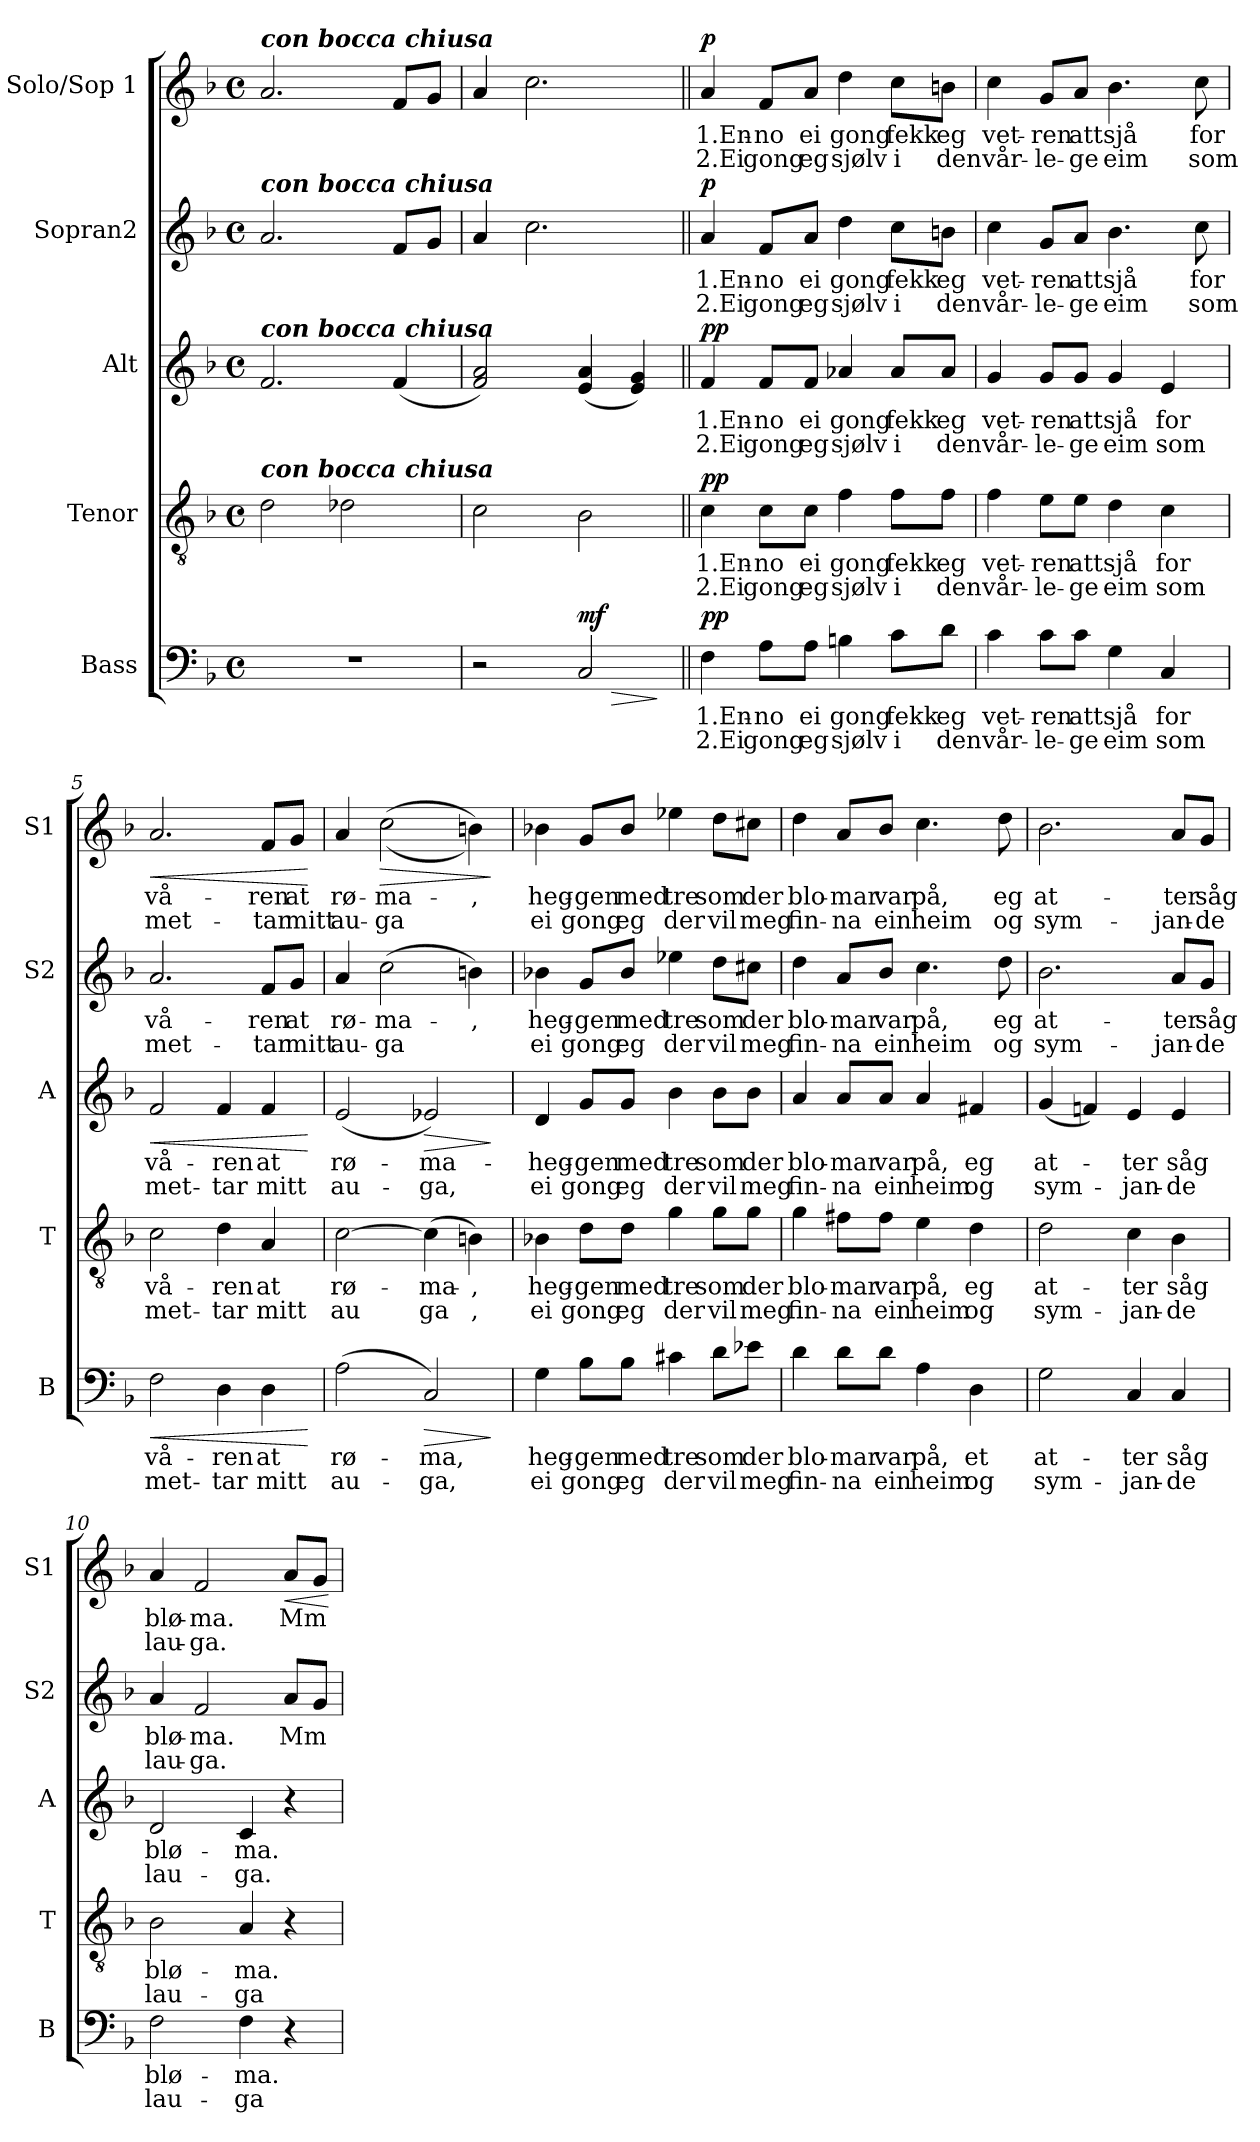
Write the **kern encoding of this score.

**kern	**text	**text	**dynam	**kern	**text	**text	**dynam	**kern	**text	**text	**dynam	**kern	**text	**text	**dynam	**kern	**text	**text	**dynam
*part5	*part5	*part5	*part5	*part4	*part4	*part4	*part4	*part3	*part3	*part3	*part3	*part2	*part2	*part2	*part2	*part1	*part1	*part1	*part1
*staff5	*staff5	*staff5	*staff5	*staff4	*staff4	*staff4	*staff4	*staff3	*staff3	*staff3	*staff3	*staff2	*staff2	*staff2	*staff2	*staff1	*staff1	*staff1	*staff1
*I"Bass	*	*	*	*I"Tenor	*	*	*	*I"Alt	*	*	*	*I"Sopran2	*	*	*	*I"Solo/Sop 1	*	*	*
*I'B	*	*	*	*I'T	*	*	*	*I'A	*	*	*	*I'S2	*	*	*	*I'S1	*	*	*
*clefF4	*	*	*	*clefGv2	*	*	*	*clefG2	*	*	*	*clefG2	*	*	*	*clefG2	*	*	*
*k[b-]	*	*	*	*k[b-]	*	*	*	*k[b-]	*	*	*	*k[b-]	*	*	*	*k[b-]	*	*	*
*M4/4	*	*	*	*M4/4	*	*	*	*M4/4	*	*	*	*M4/4	*	*	*	*M4/4	*	*	*
*met(c)	*	*	*	*met(c)	*	*	*	*met(c)	*	*	*	*met(c)	*	*	*	*met(c)	*	*	*
*MM64	*	*	*	*MM64	*	*	*	*MM64	*	*	*	*MM64	*	*	*	*MM64	*	*	*
=1	=1	=1	=1	=1	=1	=1	=1	=1	=1	=1	=1	=1	=1	=1	=1	=1	=1	=1	=1
!	!	!	!	!	!	!	!	!	!	!	!	!	!	!	!	!LO:TX:a:Bi:t=con bocca chiusa	!	!	!
!	!	!	!	!	!	!	!	!	!	!	!	!LO:TX:a:Bi:t=con bocca chiusa	!	!	!	!	!	!	!
!	!	!	!	!	!	!	!	!LO:TX:a:Bi:t=con bocca chiusa	!	!	!	!	!	!	!	!	!	!	!
!	!	!	!	!LO:TX:a:Bi:t=con bocca chiusa	!	!	!	!	!	!	!	!	!	!	!	!	!	!	!
1r	.	.	.	2d\	.	.	.	2.f/	.	.	.	2.a/	.	.	.	2.a/	.	.	.
.	.	.	.	2d-X\	.	.	.	.	.	.	.	.	.	.	.	.	.	.	.
.	.	.	.	.	.	.	.	(4f/	.	.	.	8f/L	.	.	.	8f/L	.	.	.
.	.	.	.	.	.	.	.	.	.	.	.	8g/J	.	.	.	8g/J	.	.	.
=2	=2	=2	=2	=2	=2	=2	=2	=2	=2	=2	=2	=2	=2	=2	=2	=2	=2	=2	=2
2r	.	.	.	2c\	.	.	.	2f/ 2a/)	.	.	.	4a/	.	.	.	4a/	.	.	.
.	.	.	.	.	.	.	.	.	.	.	.	2.cc\	.	.	.	2.cc\	.	.	.
!	!	!	!LO:HP:b	!	!	!	!	!	!	!	!	!	!	!	!	!	!	!	!
!	!	!	!LO:DY:n=1:a	!	!	!	!	!	!	!	!	!	!	!	!	!	!	!	!
2C/	.	.	> mf	2B-\	.	.	.	(4e/ 4a/	.	.	.	.	.	.	.	.	.	.	.
.	.	.	.	.	.	.	.	4e/ 4g/)	.	.	.	.	.	.	.	.	.	.	.
.	.	.	]	.	.	.	.	.	.	.	.	.	.	.	.	.	.	.	.
=3||	=3||	=3||	=3||	=3||	=3||	=3||	=3||	=3||	=3||	=3||	=3||	=3||	=3||	=3||	=3||	=3||	=3||	=3||	=3||
!	!	!	!LO:DY:a	!	!	!	!LO:DY:a	!	!	!	!LO:DY:a	!	!	!	!LO:DY:a	!	!	!	!LO:DY:a
4F\	1.En-	2.Ei	pp	4c\	1.En-	2.Ei	pp	4f/	1.En-	2.Ei	pp	4a/	1.En-	2.Ei	p	4a/	1.En-	2.Ei	p
8A\L	-no	gong	.	8c\L	-no	gong	.	8f/L	-no	gong	.	8f/L	-no	gong	.	8f/L	-no	gong	.
8A\J	ei	eg	.	8c\J	ei	eg	.	8f/J	ei	eg	.	8a/J	ei	eg	.	8a/J	ei	eg	.
4Bn\	gong	sjølv	.	4f\	gong	sjølv	.	4a-X/	gong	sjølv	.	4dd\	gong	sjølv	.	4dd\	gong	sjølv	.
8c\L	fekk	i	.	8f\L	fekk	i	.	8a-/L	fekk	i	.	8cc\L	fekk	i	.	8cc\L	fekk	i	.
8d\J	eg	den	.	8f\J	eg	den	.	8a-/J	eg	den	.	8bn\J	eg	den	.	8bn\J	eg	den	.
=4	=4	=4	=4	=4	=4	=4	=4	=4	=4	=4	=4	=4	=4	=4	=4	=4	=4	=4	=4
4c\	vet-	vår-	.	4f\	vet-	vår-	.	4g/	vet-	vår-	.	4cc\	vet-	vår-	.	4cc\	vet-	vår-	.
8c\L	-ren	-le-	.	8e\L	-ren	-le-	.	8g/L	-ren	-le-	.	8g/L	-ren	-le-	.	8g/L	-ren	-le-	.
8c\J	att	-ge	.	8e\J	att	-ge	.	8g/J	att	-ge	.	8a/J	att	-ge	.	8a/J	att	-ge	.
4G\	sjå	eim	.	4d\	sjå	eim	.	4g/	sjå	eim	.	4.b-\	sjå	eim	.	4.b-\	sjå	eim	.
4C/	for	som	.	4c\	for	som	.	4e/	for	som	.	.	.	.	.	.	.	.	.
.	.	.	.	.	.	.	.	.	.	.	.	8cc\	for	som	.	8cc\	for	som	.
=5	=5	=5	=5	=5	=5	=5	=5	=5	=5	=5	=5	=5	=5	=5	=5	=5	=5	=5	=5
!	!	!	!LO:HP:b	!	!	!	!	!	!	!	!LO:HP:b	!	!	!	!	!	!	!	!LO:HP:b
2F\	vå-	met-	<	2c\	vå-	met-	.	2f/	vå-	met-	<	2.a/	vå-	met-	.	2.a/	vå-	met-	<
4D\	-ren	-tar	.	4d\	-ren	-tar	.	4f/	-ren	-tar	.	.	.	.	.	.	.	.	.
4D\	at	mitt	.	4A/	at	mitt	.	4f/	at	mitt	.	8f/L	-ren	-tar	.	8f/L	-ren	-tar	.
.	.	.	.	.	.	.	.	.	.	.	.	8g/J	at	mitt	.	8g/J	at	mitt	.
.	.	.	[	.	.	.	.	.	.	.	[	.	.	.	.	.	.	.	[
=6	=6	=6	=6	=6	=6	=6	=6	=6	=6	=6	=6	=6	=6	=6	=6	=6	=6	=6	=6
(2A\	rø-	au-	.	[2c\	rø-	au	.	(2e/	rø-	au-	.	4a/	rø-	au-	.	4a/	rø-	au-	.
!	!	!	!	!	!	!	!	!	!	!	!	!	!	!	!	!	!	!	!LO:HP:b
.	.	.	.	.	.	.	.	.	.	.	.	(2cc\	-ma-	-ga	.	((2cc\	-ma-	-ga	>
!	!	!	!LO:HP:b	!	!	!	!	!	!	!	!LO:HP:b	!	!	!	!	!	!	!	!
2C/)	-ma,	-ga,	>	(4c\]	-ma-	ga	.	2e-X/)	-ma-	-ga,	>	.	.	.	.	.	.	.	.
.	.	.	.	4Bn\)	-,	,	.	.	.	.	.	4bn\)	-,	.	.	4bn\))	-,	.	.
.	.	.	]	.	.	.	.	.	.	.	]	.	.	.	.	.	.	.	]
!!LO:LB:g=z
=7	=7	=7	=7	=7	=7	=7	=7	=7	=7	=7	=7	=7	=7	=7	=7	=7	=7	=7	=7
4G\	heg-	ei	.	4B-X\	heg-	ei	.	4d/	heg-	ei	.	4b-X\	heg-	ei	.	4b-X\	heg-	ei	.
8B-\L	-gen	gong	.	8d\L	-gen	gong	.	8g/L	-gen	gong	.	8g/L	-gen	gong	.	8g/L	-gen	gong	.
8B-\J	med	eg	.	8d\J	med	eg	.	8g/J	med	eg	.	8b-/J	med	eg	.	8b-/J	med	eg	.
4c#X\	tre	der	.	4g\	tre	der	.	4b-\	tre	der	.	4ee-X\	tre	der	.	4ee-X\	tre	der	.
8d\L	som	vil	.	8g\L	som	vil	.	8b-\L	som	vil	.	8dd\L	som	vil	.	8dd\L	som	vil	.
8e-X\J	der	meg	.	8g\J	der	meg	.	8b-\J	der	meg	.	8cc#X\J	der	meg	.	8cc#X\J	der	meg	.
=8	=8	=8	=8	=8	=8	=8	=8	=8	=8	=8	=8	=8	=8	=8	=8	=8	=8	=8	=8
4d\	blo-	fin-	.	4g\	blo-	fin-	.	4a/	blo-	fin-	.	4dd\	blo-	fin-	.	4dd\	blo-	fin-	.
8d\L	-mar	-na	.	8f#X\L	-mar	-na	.	8a/L	-mar	-na	.	8a/L	-mar	-na	.	8a/L	-mar	-na	.
8d\J	var	ein	.	8f#\J	var	ein	.	8a/J	var	ein	.	8b-/J	var	ein	.	8b-/J	var	ein	.
4A\	på,	heim	.	4e\	på,	heim	.	4a/	på,	heim	.	4.cc\	på,	heim	.	4.cc\	på,	heim	.
4D\	et	og	.	4d\	eg	og	.	4f#X/	eg	og	.	.	.	.	.	.	.	.	.
.	.	.	.	.	.	.	.	.	.	.	.	8dd\	eg	og	.	8dd\	eg	og	.
=9	=9	=9	=9	=9	=9	=9	=9	=9	=9	=9	=9	=9	=9	=9	=9	=9	=9	=9	=9
2G\	at-	sym-	.	2d\	at-	sym-	.	(4g/	at-	sym-	.	2.b-\	at-	sym-	.	2.b-\	at-	sym-	.
.	.	.	.	.	.	.	.	4fn/)	.	.	.	.	.	.	.	.	.	.	.
4C/	-ter	-jan-	.	4c\	ter	-jan-	.	4e/	ter	-jan-	.	.	.	.	.	.	.	.	.
4C/	såg	-de	.	4B-\	såg	-de	.	4e/	såg	-de	.	8a/L	-ter	-jan-	.	8a/L	-ter	-jan-	.
.	.	.	.	.	.	.	.	.	.	.	.	8g/J	såg	-de	.	8g/J	såg	-de	.
=10	=10	=10	=10	=10	=10	=10	=10	=10	=10	=10	=10	=10	=10	=10	=10	=10	=10	=10	=10
2F\	blø-	lau-	.	2B-\	blø-	lau-	.	2d/	blø-	lau-	.	4a/	blø-	lau-	.	4a/	blø-	lau-	.
.	.	.	.	.	.	.	.	.	.	.	.	2f/	-ma.	-ga.	.	2f/	-ma.	-ga.	.
4F\	-ma.	-ga	.	4A/	-ma.	-ga	.	4c/	-ma.	-ga.	.	.	.	.	.	.	.	.	.
!	!	!	!	!	!	!	!	!	!	!	!	!	!	!	!	!	!	!	!LO:HP:b
4r	.	.	.	4r	.	.	.	4r	.	.	.	8a/L	Mm	.	.	8a/L	Mm	.	<
.	.	.	.	.	.	.	.	.	.	.	.	8g/J	.	.	.	8g/J	.	.	.
.	.	.	.	.	.	.	.	.	.	.	.	.	.	.	.	.	.	.	[
=	=	=	=	=	=	=	=	=	=	=	=	=	=	=	=	=	=	=	=
*-	*-	*-	*-	*-	*-	*-	*-	*-	*-	*-	*-	*-	*-	*-	*-	*-	*-	*-	*-
